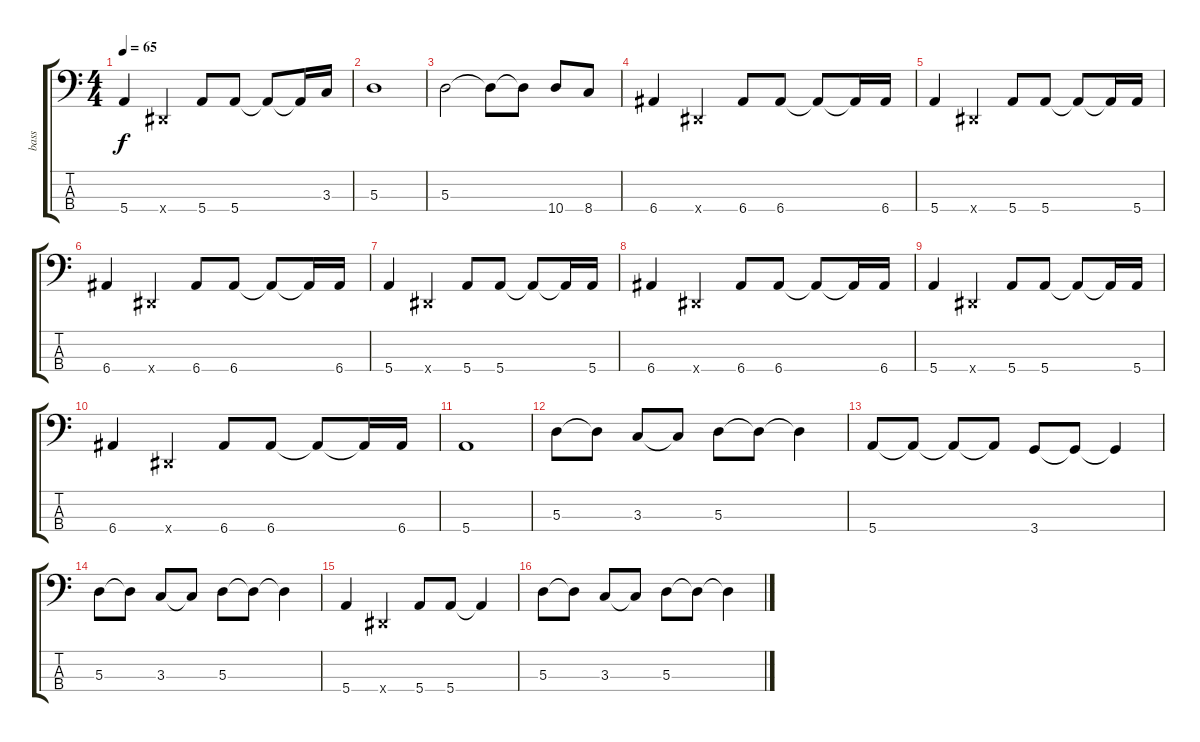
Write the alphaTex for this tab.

\track ("bass" "bass") {instrument electricbassfinger}
\staff {score tabs}
\tuning (G2 D2 A1 E1) {hide}
\ts (4 4)
\tempo 65
\clef f4
\ks c
5.4.4{dy f} -1.4{x}.4 5.4.8 5.4.8 5.4{t}.8 5.4{t}.16 3.3.16 |
5.3.1 |
5.3.2 5.3{t}.8 5.3{t}.8 10.4.8 8.4.8 |
6.4.4 -1.4{x}.4 6.4.8 6.4.8 6.4{t}.8 6.4{t}.16 6.4.16 |
5.4.4 -1.4{x}.4 5.4.8 5.4.8 5.4{t}.8 5.4{t}.16 5.4.16 |
6.4.4 -1.4{x}.4 6.4.8 6.4.8 6.4{t}.8 6.4{t}.16 6.4.16 |
5.4.4 -1.4{x}.4 5.4.8 5.4.8 5.4{t}.8 5.4{t}.16 5.4.16 |
6.4.4 -1.4{x}.4 6.4.8 6.4.8 6.4{t}.8 6.4{t}.16 6.4.16 |
5.4.4 -1.4{x}.4 5.4.8 5.4.8 5.4{t}.8 5.4{t}.16 5.4.16 |
6.4.4 -1.4{x}.4 6.4.8 6.4.8 6.4{t}.8 6.4{t}.16 6.4.16 |
5.4.1 |
5.3.8 5.3{t}.8 3.3.8 3.3{t}.8 5.3.8 5.3{t}.8 5.3{t}.4 |
5.4.8 5.4{t}.8 5.4{t}.8 5.4{t}.8 3.4.8 3.4{t}.8 3.4{t}.4 |
5.3.8 5.3{t}.8 3.3.8 3.3{t}.8 5.3.8 5.3{t}.8 5.3{t}.4 |
5.4.4 -1.4{x}.4 5.4.8 5.4.8 5.4{t}.4 |
5.3.8 5.3{t}.8 3.3.8 3.3{t}.8 5.3.8 5.3{t}.8 5.3{t}.4
